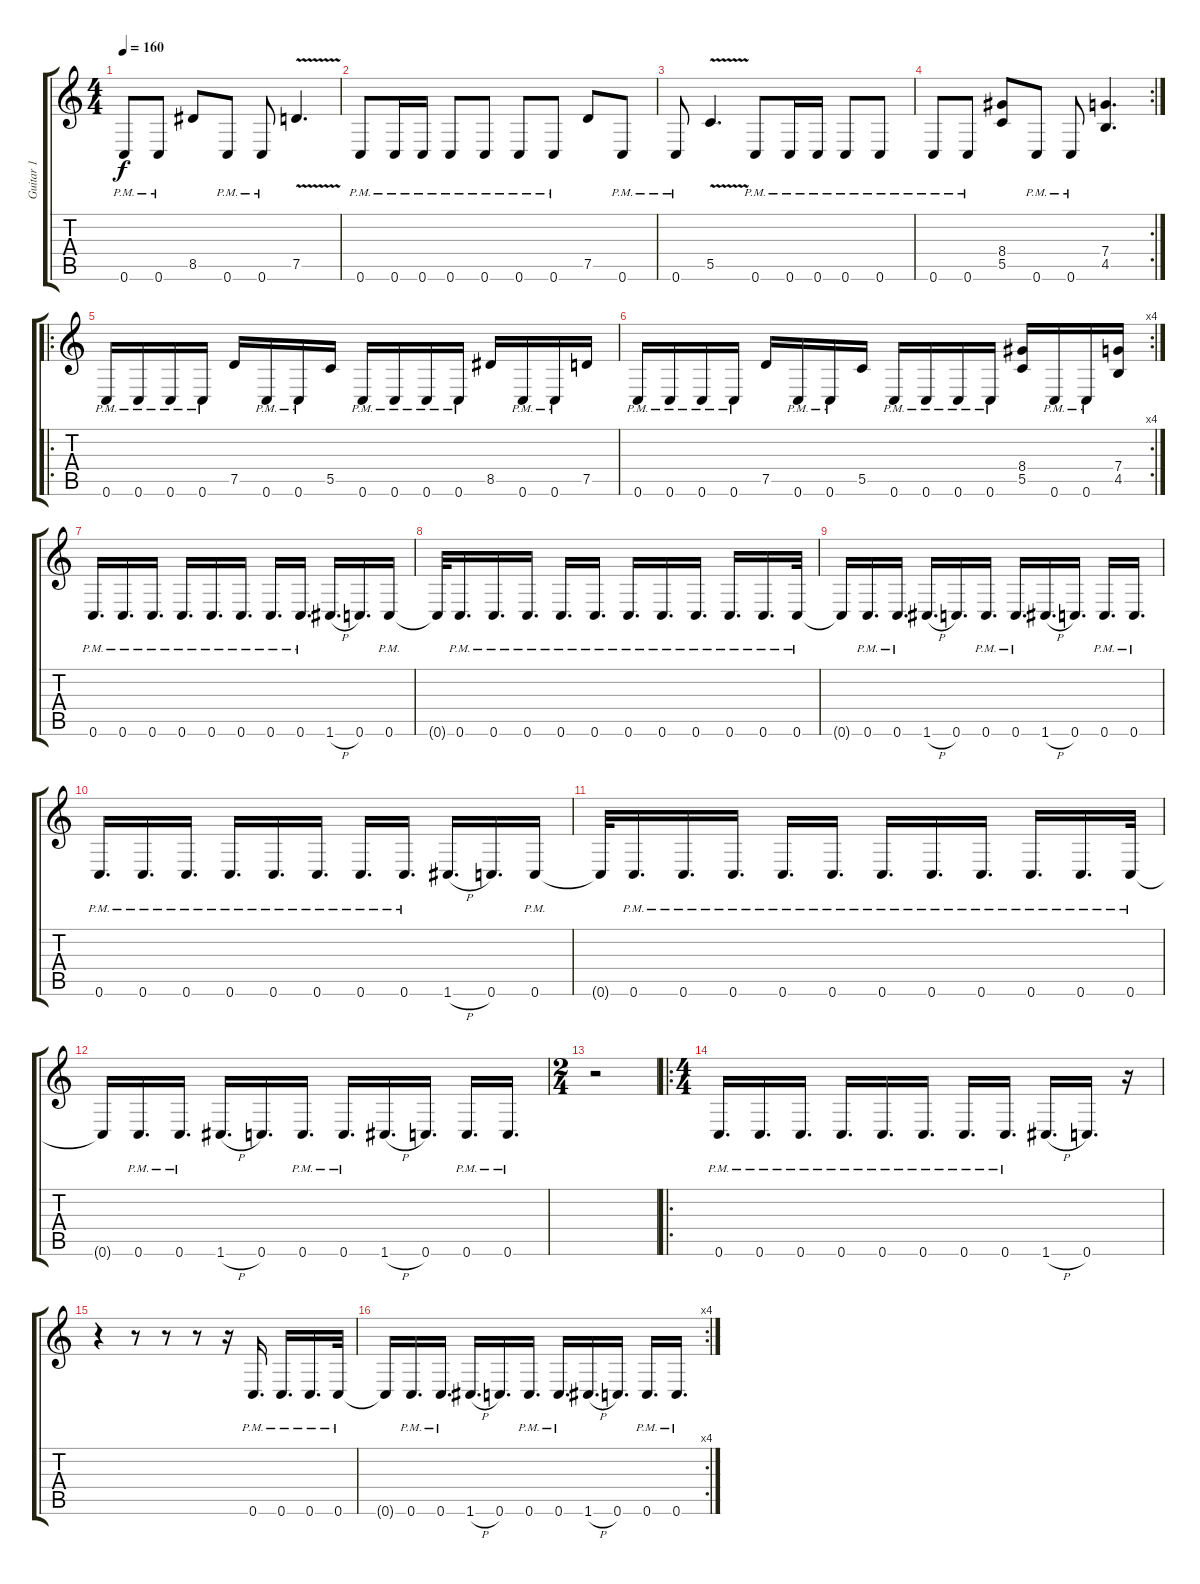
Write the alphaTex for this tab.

\track ("Guitar 1" "Guitar 1") {instrument distortionguitar}
\staff {score tabs}
\tuning (D4 A3 F3 C3 G2 C2) {hide}
\ts (4 4)
\tempo 160
\clef g2
\ks c
0.6{pm}.8{dy f} 0.6{pm}.8 8.5.8 0.6{pm}.8 0.6{pm}.8 7.5{v}.4{d} |
0.6{pm}.8 0.6{pm}.16 0.6{pm}.16 0.6{pm}.8 0.6{pm}.8 0.6{pm}.8 0.6{pm}.8 7.5.8 0.6{pm}.8 |
0.6{pm}.8 5.5{v}.4{d} 0.6{pm}.8 0.6{pm}.16 0.6{pm}.16 0.6{pm}.8 0.6{pm}.8 |
\rc 2
0.6{pm}.8 0.6{pm}.8 (8.4 5.5).8 0.6{pm}.8 0.6{pm}.8 (7.4 4.5).4{d} |
\ro
0.6{pm}.16 0.6{pm}.16 0.6{pm}.16 0.6{pm}.16 7.5.16 0.6{pm}.16 0.6{pm}.16 5.5.16 0.6{pm}.16 0.6{pm}.16 0.6{pm}.16 0.6{pm}.16 8.5.16 0.6{pm}.16 0.6{pm}.16 7.5.16 |
\rc 4
0.6{pm}.16 0.6{pm}.16 0.6{pm}.16 0.6{pm}.16 7.5.16 0.6{pm}.16 0.6{pm}.16 5.5.16 0.6{pm}.16 0.6{pm}.16 0.6{pm}.16 0.6{pm}.16 (8.4 5.5).16 0.6{pm}.16 0.6{pm}.16 (7.4 4.5).16 |
0.6{pm}.16{d} 0.6{pm}.16{d} 0.6{pm}.16{d} 0.6{pm}.16{d} 0.6{pm}.16{d} 0.6{pm}.16{d} 0.6{pm}.16{d} 0.6{pm}.16{d} 1.6{h}.16{d} 0.6.16{d} 0.6{pm}.16 |
0.6{t}.32 0.6{pm}.16{d} 0.6{pm}.16{d} 0.6{pm}.16{d} 0.6{pm}.16{d} 0.6{pm}.16{d} 0.6{pm}.16{d} 0.6{pm}.16{d} 0.6{pm}.16{d} 0.6{pm}.16{d} 0.6{pm}.16{d} 0.6{pm}.32 |
0.6{t}.16 0.6{pm}.16{d} 0.6{pm}.16{d} 1.6{h}.16{d} 0.6.16{d} 0.6{pm}.16{d} 0.6{pm}.16{d} 1.6{h}.16{d} 0.6.16{d} 0.6{pm}.16{d} 0.6{pm}.16{d} |
0.6{pm}.16{d} 0.6{pm}.16{d} 0.6{pm}.16{d} 0.6{pm}.16{d} 0.6{pm}.16{d} 0.6{pm}.16{d} 0.6{pm}.16{d} 0.6{pm}.16{d} 1.6{h}.16{d} 0.6.16{d} 0.6{pm}.16 |
0.6{t}.32 0.6{pm}.16{d} 0.6{pm}.16{d} 0.6{pm}.16{d} 0.6{pm}.16{d} 0.6{pm}.16{d} 0.6{pm}.16{d} 0.6{pm}.16{d} 0.6{pm}.16{d} 0.6{pm}.16{d} 0.6{pm}.16{d} 0.6{pm}.32 |
0.6{t}.16 0.6{pm}.16{d} 0.6{pm}.16{d} 1.6{h}.16{d} 0.6.16{d} 0.6{pm}.16{d} 0.6{pm}.16{d} 1.6{h}.16{d} 0.6.16{d} 0.6{pm}.16{d} 0.6{pm}.16{d} |
\ts (2 4)
r.2 |
\ro
\ts (4 4)
0.6{pm}.16{d} 0.6{pm}.16{d} 0.6{pm}.16{d} 0.6{pm}.16{d} 0.6{pm}.16{d} 0.6{pm}.16{d} 0.6{pm}.16{d} 0.6{pm}.16{d} 1.6{h}.16{d} 0.6.16{d} r.16 |
r.4 r.8 r.8 r.8 r.16 0.6{pm}.16{d} 0.6{pm}.16{d} 0.6{pm}.16{d} 0.6{pm}.32 |
\rc 4
0.6{t}.16 0.6{pm}.16{d} 0.6{pm}.16{d} 1.6{h}.16{d} 0.6.16{d} 0.6{pm}.16{d} 0.6{pm}.16{d} 1.6{h}.16{d} 0.6.16{d} 0.6{pm}.16{d} 0.6{pm}.16{d}
